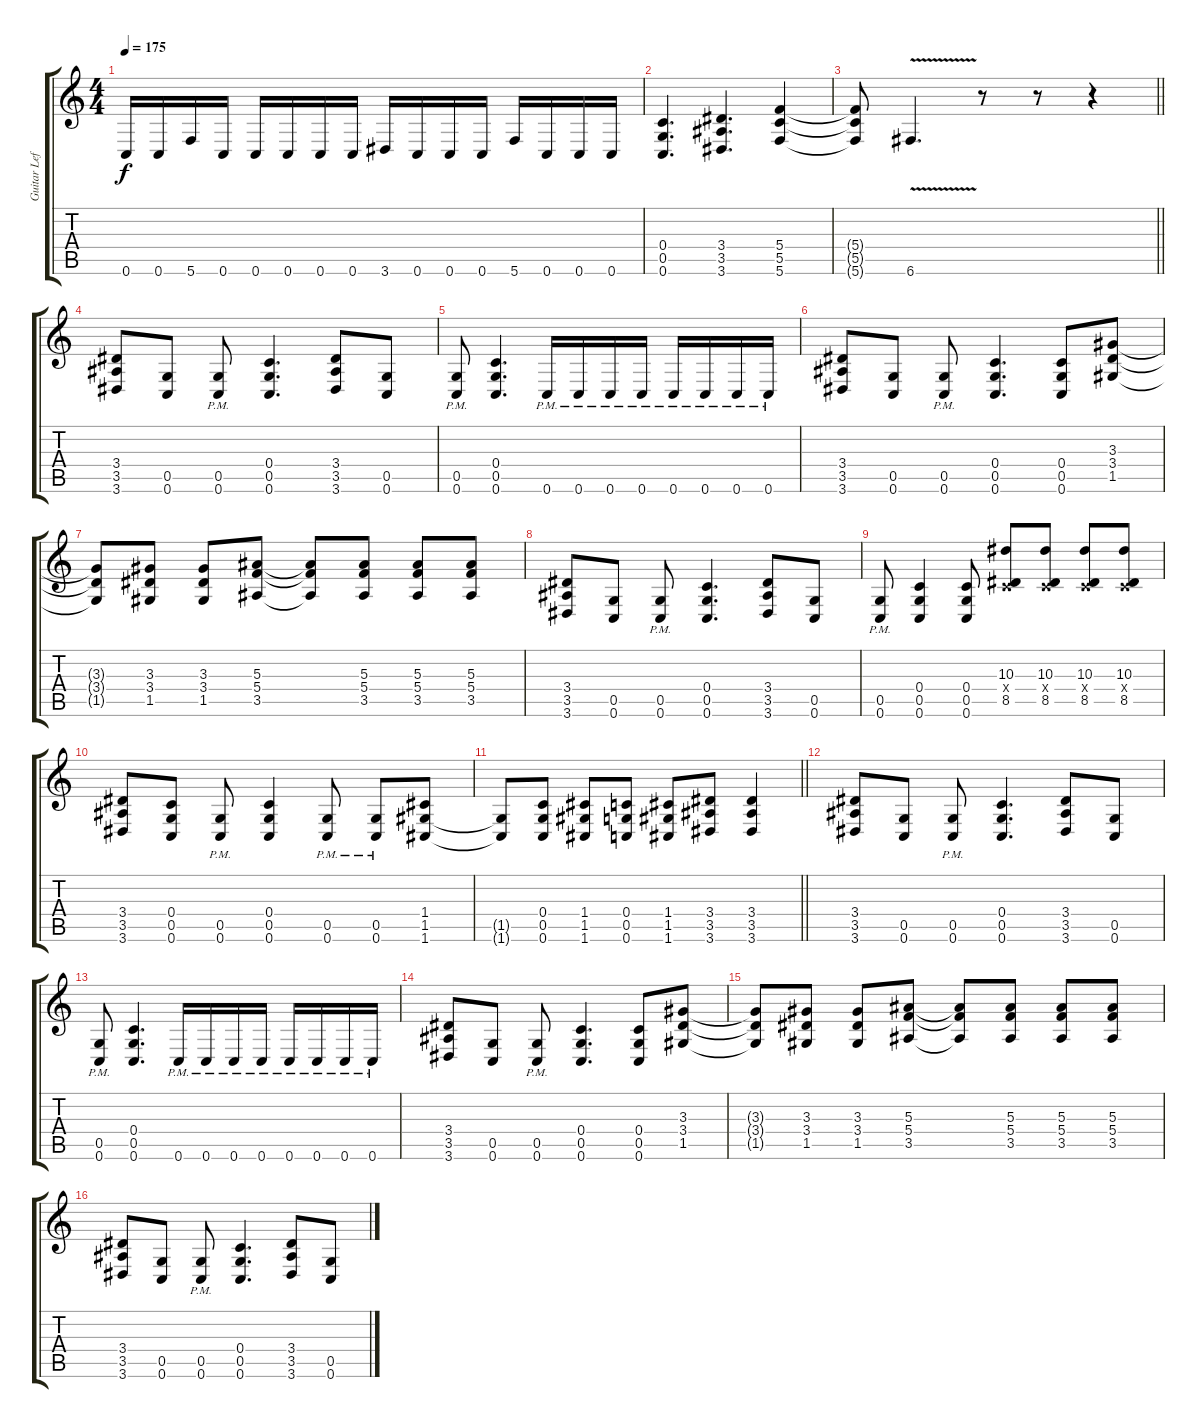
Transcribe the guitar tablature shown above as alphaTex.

\track ("Guitar Left" "Guitar Lef") {instrument distortionguitar}
\staff {score tabs}
\tuning (D4 A3 F3 C3 G2 C2) {hide}
\ts (4 4)
\tempo 175
\clef g2
\ks c
0.6.16{dy f} 0.6.16 5.6.16 0.6.16 0.6.16 0.6.16 0.6.16 0.6.16 3.6.16 0.6.16 0.6.16 0.6.16 5.6.16 0.6.16 0.6.16 0.6.16 |
(0.4 0.5 0.6).4{d} (3.4 3.5 3.6).4{d} (5.4 5.5 5.6).4 |
\barLineRight lightlight
(5.4{t} 5.5{t} 5.6{t}).8 6.6{v}.4{d} r.8 r.8 r.4 |
(3.4 3.5 3.6).8 (0.5 0.6).8 (0.5{pm} 0.6{pm}).8 (0.4 0.5 0.6).4{d} (3.4 3.5 3.6).8 (0.5 0.6).8 |
(0.5{pm} 0.6{pm}).8 (0.4 0.5 0.6).4{d} 0.6{pm}.16 0.6{pm}.16 0.6{pm}.16 0.6{pm}.16 0.6{pm}.16 0.6{pm}.16 0.6{pm}.16 0.6{pm}.16 |
(3.4 3.5 3.6).8 (0.5 0.6).8 (0.5{pm} 0.6{pm}).8 (0.4 0.5 0.6).4{d} (0.4 0.5 0.6).8 (3.3 3.4 1.5).8 |
(3.3{t} 3.4{t} 1.5{t}).8 (3.3 3.4 1.5).8 (3.3 3.4 1.5).8 (5.3 5.4 3.5).8 (5.3{t} 5.4{t} 3.5{t}).8 (5.3 5.4 3.5).8 (5.3 5.4 3.5).8 (5.3 5.4 3.5).8 |
(3.4 3.5 3.6).8 (0.5 0.6).8 (0.5{pm} 0.6{pm}).8 (0.4 0.5 0.6).4{d} (3.4 3.5 3.6).8 (0.5 0.6).8 |
(0.5{pm} 0.6{pm}).8 (0.4 0.5 0.6).4 (0.4 0.5 0.6).8 (10.3 0.4{x} 8.5).8 (10.3 0.4{x} 8.5).8 (10.3 0.4{x} 8.5).8 (10.3 0.4{x} 8.5).8 |
(3.4 3.5 3.6).8 (0.4 0.5 0.6).8 (0.5{pm} 0.6{pm}).8 (0.4 0.5 0.6).4 (0.5{pm} 0.6{pm}).8 (0.5{pm} 0.6{pm}).8 (1.4 1.5 1.6).8 |
\barLineRight lightlight
(1.5{t} 1.6{t}).8 (0.4 0.5 0.6).8 (1.4 1.5 1.6).8 (0.4 0.5 0.6).8 (1.4 1.5 1.6).8 (3.4 3.5 3.6).8 (3.4 3.5 3.6).4 |
(3.4 3.5 3.6).8 (0.5 0.6).8 (0.5{pm} 0.6{pm}).8 (0.4 0.5 0.6).4{d} (3.4 3.5 3.6).8 (0.5 0.6).8 |
(0.5{pm} 0.6{pm}).8 (0.4 0.5 0.6).4{d} 0.6{pm}.16 0.6{pm}.16 0.6{pm}.16 0.6{pm}.16 0.6{pm}.16 0.6{pm}.16 0.6{pm}.16 0.6{pm}.16 |
(3.4 3.5 3.6).8 (0.5 0.6).8 (0.5{pm} 0.6{pm}).8 (0.4 0.5 0.6).4{d} (0.4 0.5 0.6).8 (3.3 3.4 1.5).8 |
(3.3{t} 3.4{t} 1.5{t}).8 (3.3 3.4 1.5).8 (3.3 3.4 1.5).8 (5.3 5.4 3.5).8 (5.3{t} 5.4{t} 3.5{t}).8 (5.3 5.4 3.5).8 (5.3 5.4 3.5).8 (5.3 5.4 3.5).8 |
(3.4 3.5 3.6).8 (0.5 0.6).8 (0.5{pm} 0.6{pm}).8 (0.4 0.5 0.6).4{d} (3.4 3.5 3.6).8 (0.5 0.6).8
